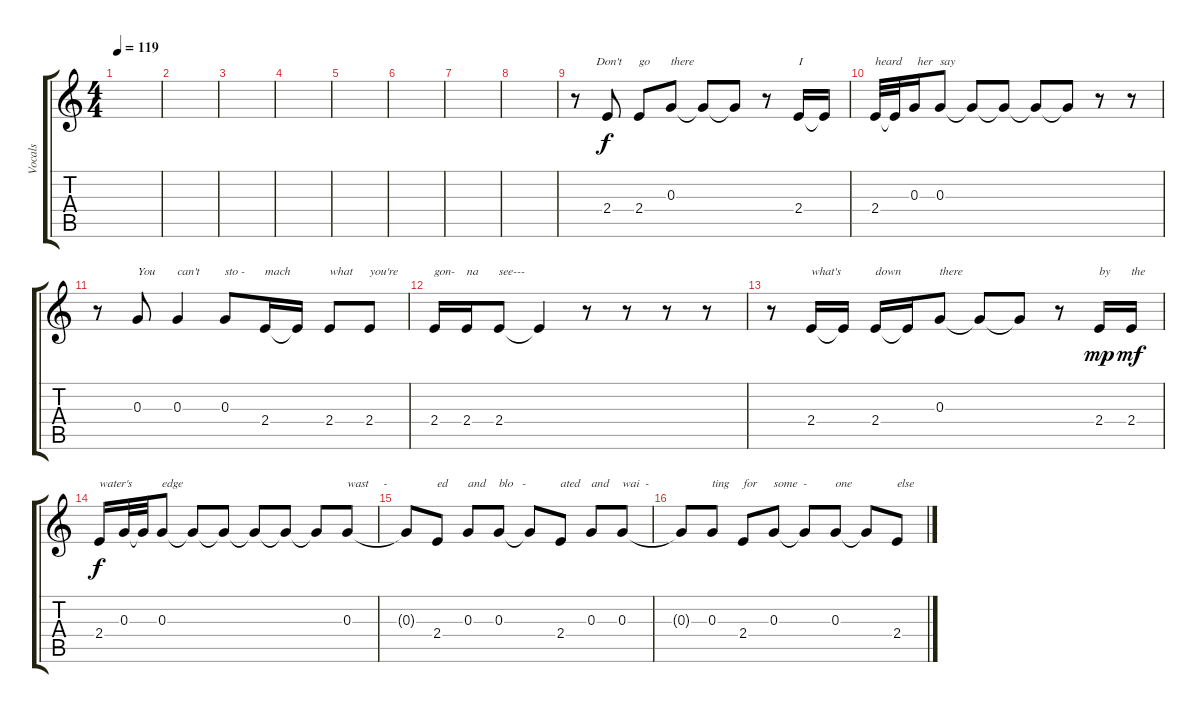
\track ("Vocals" "Vocals") {instrument contrabass}
\staff {score tabs}
\tuning (E4 B3 G3 D3 A2 E2) {hide}
\ts (4 4)
\tempo 119
\clef g2
\ks c
|
|
|
|
|
|
|
|
r.8{txt "       Don't"} 2.4.8 2.4.8{txt "go"} 0.3.8{txt "there"} 0.3{t}.8 0.3{t}.8 r.8 2.4.16{txt "I"} 2.4{t}.16 |
2.4.32{txt "heard"} 2.4{t}.32 0.3.16{txt " her"} 0.3.8{txt "say"} 0.3{t}.8 0.3{t}.8 0.3{t}.8 0.3{t}.8 r.8 r.8 |
r.8 0.3.8{txt "You"} 0.3.4{txt "can't"} 0.3.8{txt "sto -"} 2.4.16{txt "mach"} 2.4{t}.16 2.4.8{txt "what"} 2.4.8{txt "you're"} |
2.4.16{txt "gon-"} 2.4.16{txt "na"} 2.4.8{txt "see---"} 2.4{t}.4 r.8 r.8 r.8 r.8 |
r.8 2.4.16{txt "what's"} 2.4{t}.16 2.4.16{txt "down"} 2.4{t}.16 0.3.8{txt "there"} 0.3{t}.8 0.3{t}.8 r.8 2.4.16{txt "by" dy mp} 2.4.16{txt "the" dy mf} |
2.4.16{txt "water's" dy f} 0.3.32 0.3{t}.32 0.3.8{txt "edge"} 0.3{t}.8 0.3{t}.8 0.3{t}.8 0.3{t}.8 0.3{t}.8 0.3.8{txt "wast     -"} |
0.3{t}.8 2.4.8{txt "ed"} 0.3.8{txt "and"} 0.3.8{txt "blo   -"} 0.3{t}.8 2.4.8{txt "ated"} 0.3.8{txt "and"} 0.3.8{txt "wai  -"} |
0.3{t}.8 0.3.8{txt "ting"} 2.4.8{txt "for"} 0.3.8{txt "some  -"} 0.3{t}.8 0.3.8{txt "one"} 0.3{t}.8 2.4.8{txt "else"}
